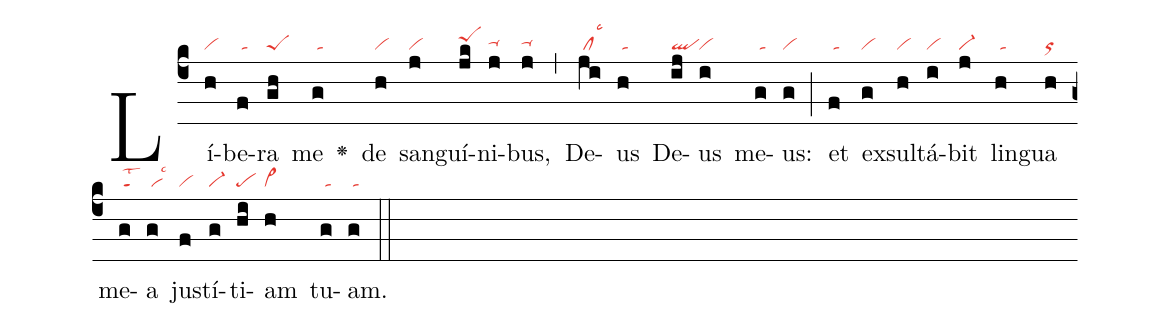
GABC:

nabc-lines:1;
%%
(c4) Lí(h|vi)be(f|/ta)ra(gh|peS) me(g|/ta) <v>\greheightstar</v>() de(h|vi) san(j|vi)guí(jk|peShi)ni(j|ta-hh)bus,(j|ta-hh) (,) De(ji|/cllsc3)us(h|/ta) De(ij|ql)us(i|vi) me(g|/ta)us:(g|vi) (;) et(f|/ta) ex(g|vi)sul(h|vi)tá(i|vi)bit(j|vi-) lin(h|/ta)gua(h|or) me(g|/talst2)a(g|/vilsc3) ju(f|vi)stí(g|vi-)ti(hi|pe)am(h|vi>) tu(g|/ta)am.(g|/ta) (::)
